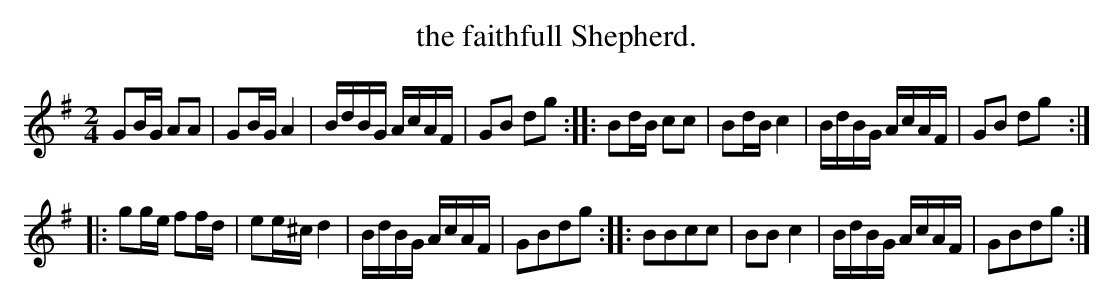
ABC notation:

X:1
T:the faithfull Shepherd.
M:2/4
L:1/16
K:G
G2BG A2A2|G2BG  A4|BdBG AcAF|G2B2 d2g2::\
B2dB c2c2|B2dB  c4|BdBG AcAF|G2B2 d2g2::
g2ge f2fd|e2e^c d4|BdBG AcAF|G2B2d2g2 ::\
B2B2c2c2 |B2B2  c4|BdBG AcAF|G2B2d2g2 :|
